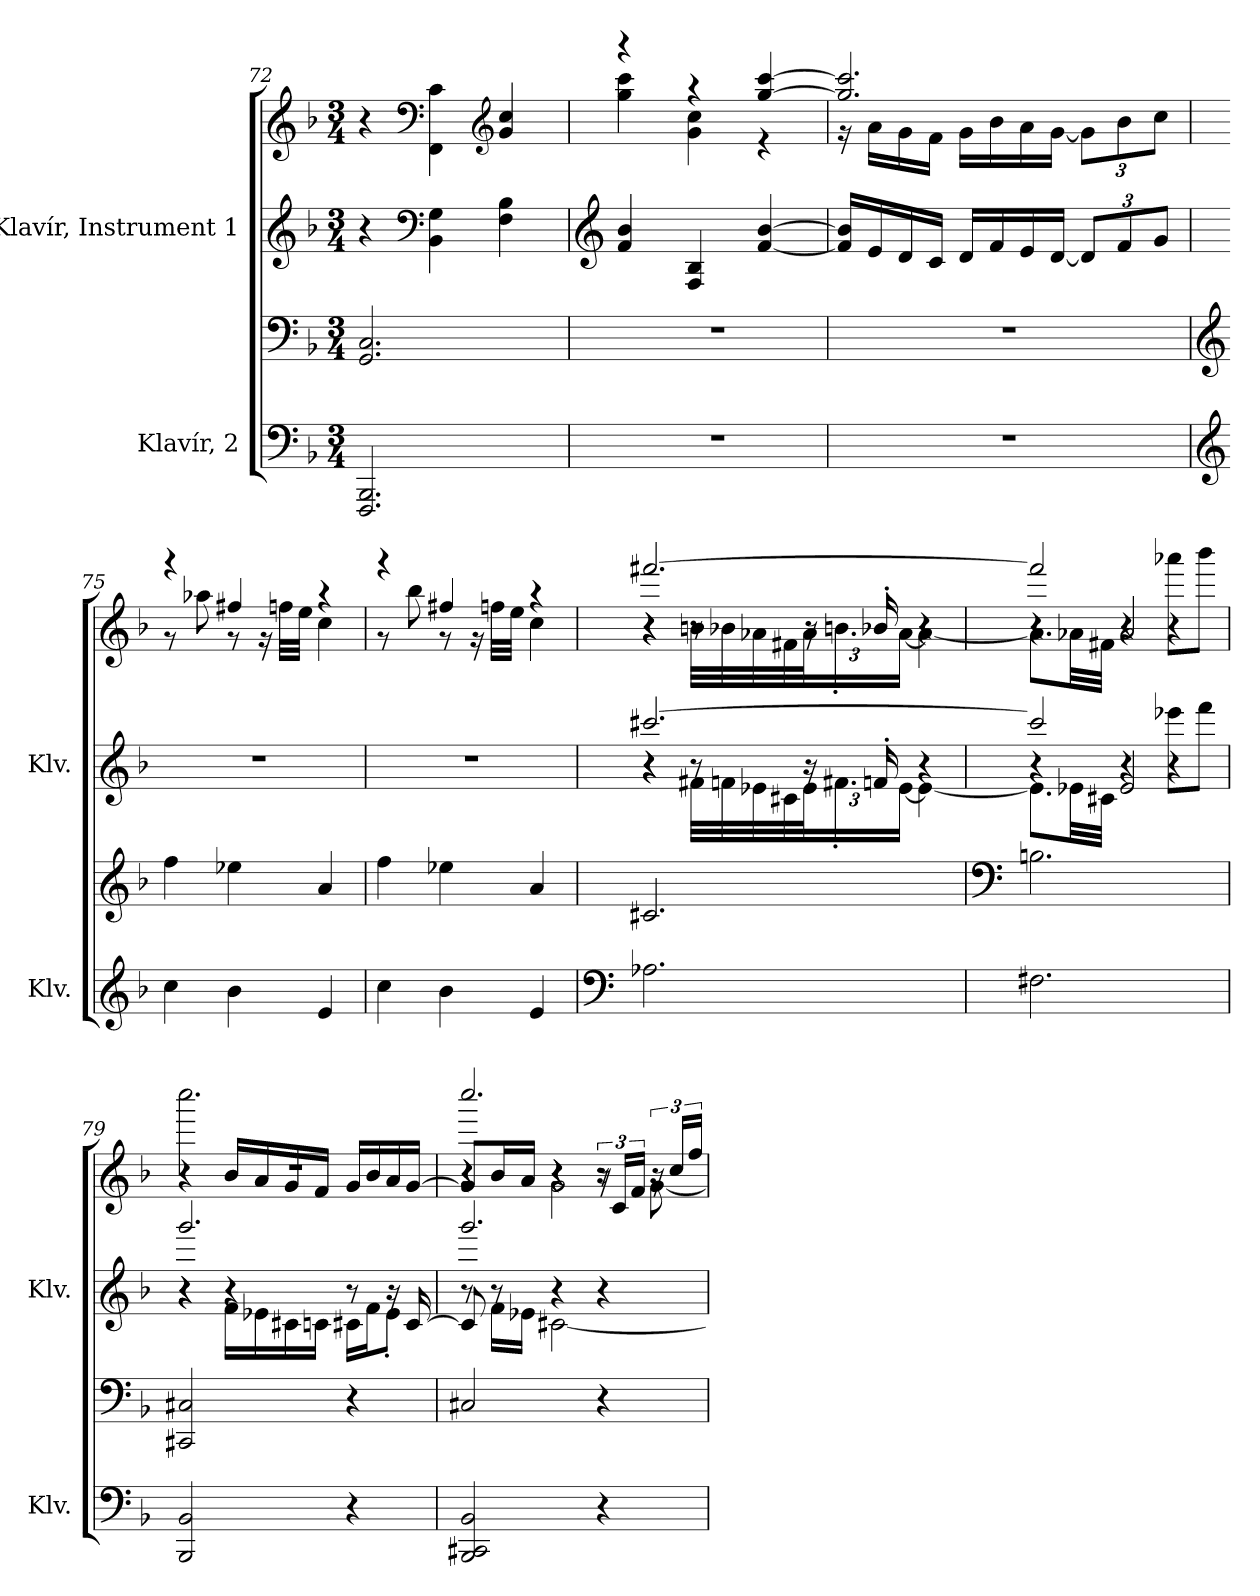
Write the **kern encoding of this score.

**kern	**kern	**kern	**kern
*part2	*part2	*part1	*part1
*staff4	*staff3	*staff2	*staff1
*I"Klavír, 2	*	*I"Klavír, Instrument  1	*
*I'Klv.	*	*I'Klv.	*
*clefF4	*clefF4	*clefG2	*clefG2
*k[b-]	*k[b-]	*k[b-]	*k[b-]
*M3/4	*M3/4	*M3/4	*M3/4
=72	=72	=72	=72
2.FFF/ 2.BBB-/	2.GG/ 2.C/	4r	4r
*	*	*clefF4	*clefF4
*	*	*	*MM70
.	.	4BB-\ 4G\	4FF\ 4c\
*	*	*	*clefG2
*	*	*	*MM65
.	.	4F\ 4B-\	4g/ 4cc/
=73	=73	=73	=73
*	*	*clefG2	*
*	*	*	*^
2.r	2.r	4f/ 4b-/	4r	4gg\ 4ccc\
*	*	*	*MM55	*
.	.	4F/ 4B-/	4r	4g\ 4cc\
*	*	*	*MM45	*
.	.	[4f/ [4b-/	[4gg/ [4ccc/	4r
=74	=74	=74	=74	=74
2.r	2.r	16f/] 16b-/]LL	2.gg/] 2.ccc/]	16r
*	*	*	*MM60	*
.	.	16e/	.	16a\LL
*	*	*	*MM65	*
.	.	16d/	.	16g\
.	.	16c/JJ	.	16f\JJ
*	*	*	*MM60	*
.	.	16d/LL	.	16g\LL
*	*	*	*MM55	*
.	.	16f/	.	16b-\
*	*	*	*MM50	*
.	.	16e/	.	16a\
*	*	*	*MM35	*
.	.	[16d/JJ	.	[16g\JJ
*	*	*Xbrackettup	*	*Xbrackettup
.	.	12d/L]	.	12g\L]
*	*	*	*MM30	*
.	.	12f/	.	12b-\
*	*	*	*MM25	*
.	.	12g/J	.	12cc\J
!!LO:LB:g=z	!!
=75	=75	=75	=75	=75
*clefG2	*clefG2	*	*	*
*	*	*	*MM45	*
4cc\	4ff\	2.r	4r	8r
.	.	.	.	8aa-X\
*	*	*	*MM50	*
4b-\	4ee-X\	.	4ff#X/	8r
.	.	.	.	16r
.	.	.	.	32ffn\LLL
.	.	.	.	32ee\JJJ
*	*	*	*MM40	*
4e/	4a/	.	4r	4cc\
=76	=76	=76	=76	=76
*	*	*	*MM45	*
4cc\	4ff\	2.r	4r	8r
*	*	*	*MM40	*
.	.	.	.	8bb-\
4b-\	4ee-X\	.	4ff#X/	8r
.	.	.	.	16r
*	*	*	*MM45	*
.	.	.	.	32ffn\LLL
.	.	.	.	32ee\JJJ
*	*	*	*MM30	*
4e/	4a/	.	4r	4cc\
*	*	*	*v	*v
=77	=77	=77	=77
*clefF4	*	*	*
*	*	*	*MM50
*	*	*^	*^
*	*	*	*^	*	*^
2.A-X\	2.c#X/	[2.ccc#X/	4r	4r	[2.fff#X/	4r	4r
*	*	*	*	*	*MM60	*	*
.	.	.	32f#X\LLL	8r	.	32bn\LLL	8r
.	.	.	32fn\	.	.	32b-X\	.
.	.	.	32e-X\	.	.	32a-X\	.
.	.	.	32c#X\	.	.	32f#X\	.
.	.	.	48e-\J	16r	.	48a-\J	16r
.	.	.	24.f#X'\	.	.	24.bn'\	.
.	.	.	.	16fn'/	.	.	16b-X'/
.	.	.	[24e-\JJ	.	.	[24a-\JJ	.
.	.	.	4e-\_	4r	.	4a-\_	4r
!!LO:PB:g=z	!!	!!
=78	=78	=78	=78	=78	=78	=78	=78
*	*clefF4	*	*	*	*	*	*
2.F#X\	2.Bn\	2ccc#/]	8.e-\L]	4r	2fff#/]	8.a-\L]	4r
*	*	*	*	*	*MM50	*	*
.	.	.	32e-X\LL	.	.	32a-X\LL	.
.	.	.	32c#X\JJJ	.	.	32f#X\JJJ	.
*	*	*	*	*	*MM60	*	*
.	.	.	4r	2e-/	.	4r	2a-/
*	*	*	*	*	*MM40	*	*
.	.	4r	8eee-X\L	.	4r	8aaa-X\L	.
*	*	*	*	*	*MM35	*	*
.	.	.	8fff\J	.	.	8bbb-\J	.
=79	=79	=79	=79	=79	=79	=79	=79
*	*	*	*	*	*MM60	*	*
2BBB-/ 2BB-/	2CC#X/ 2C#X/	2.ggg/	4r	4r	2.r	2.cccc\	4r
*	*	*	*	*	*MM40	*	*
.	.	.	16f\LL	4r	.	.	16b-/LL
*	*	*	*	*	*MM50	*	*
.	.	.	16e-X\	.	.	.	16a/
*	*	*	*	*	*MM60	*	*
.	.	.	16c#X\	.	.	.	16g/
.	.	.	16cn\JJ	.	.	.	16f/JJ
4r	4r	.	16c#X\LL	8r	.	.	16g/LL
.	.	.	16f\J	.	.	.	16b-/
*	*	*	*	*	*MM40	*	*
.	.	.	8e-'\J	16r	.	.	16a/
*	*	*	*	*	*MM25	*	*
.	.	.	.	[16c#/	.	.	[16g/JJ
*	*	*	*	*	*v	*v	*v
=80	=80	=80	=80	=80	=80
*	*	*	*	*	*MM40
*	*	*	*	*	*^
*	*	*	*	*	*	*^
*	*	*	*	*	*	*	*^
2BBB-/ 2CC#X/ 2BB-/	2C#X/	2.ggg/	8r	8c#/]	2.cccc/	4r	8g/L]	4r
*	*	*	*	*	*MM30	*	*	*
.	.	.	16f\LL	8r	.	.	16b-/L	.
.	.	.	16e-X\JJ	.	.	.	16a/JJ	.
.	.	.	[2c#X\	4r	.	2g\	4r	4r
*	*	*	*	*	*	*	*brackettup	*
*	*	*	*	*	*MM40	*	*	*
4r	4r	.	.	4r	.	.	24r	8r
.	.	.	.	.	.	.	24c/LL	.
*	*	*	*	*	*MM50	*	*	*
.	.	.	.	.	.	.	24f/JJ	.
*	*	*	*	*	*MM60	*	*	*
.	.	.	.	.	.	.	24r	[8g\
.	.	.	.	.	.	.	24cc/LL	.
*	*	*	*	*	*MM70	*	*	*
.	.	.	.	.	.	.	24ff/JJ	.
*	*	*v	*v	*v	*	*	*	*
*	*	*	*v	*v	*v	*v
=	=	=	=
*-	*-	*-	*-
